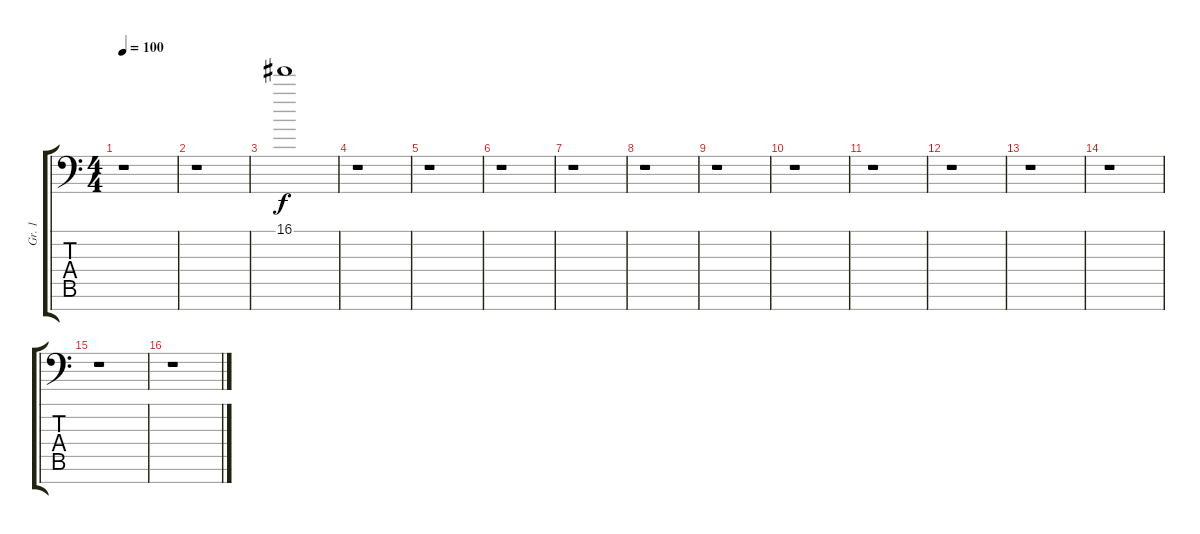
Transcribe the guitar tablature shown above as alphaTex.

\track ("Gr. 1" "Gr. 1") {instrument electricguitarmuted}
\staff {score tabs}
\tuning (D4 A3 F3 C3 G2 D2 A1) {hide}
\ts (4 4)
\tempo 100
\clef f4
\ks c
r.1{dy f} |
r.1 |
16.1.1{volume 10 instrument tinklebell} |
r.1 |
r.1 |
r.1 |
r.1 |
r.1 |
r.1 |
r.1 |
r.1 |
r.1 |
r.1 |
r.1 |
r.1 |
r.1
